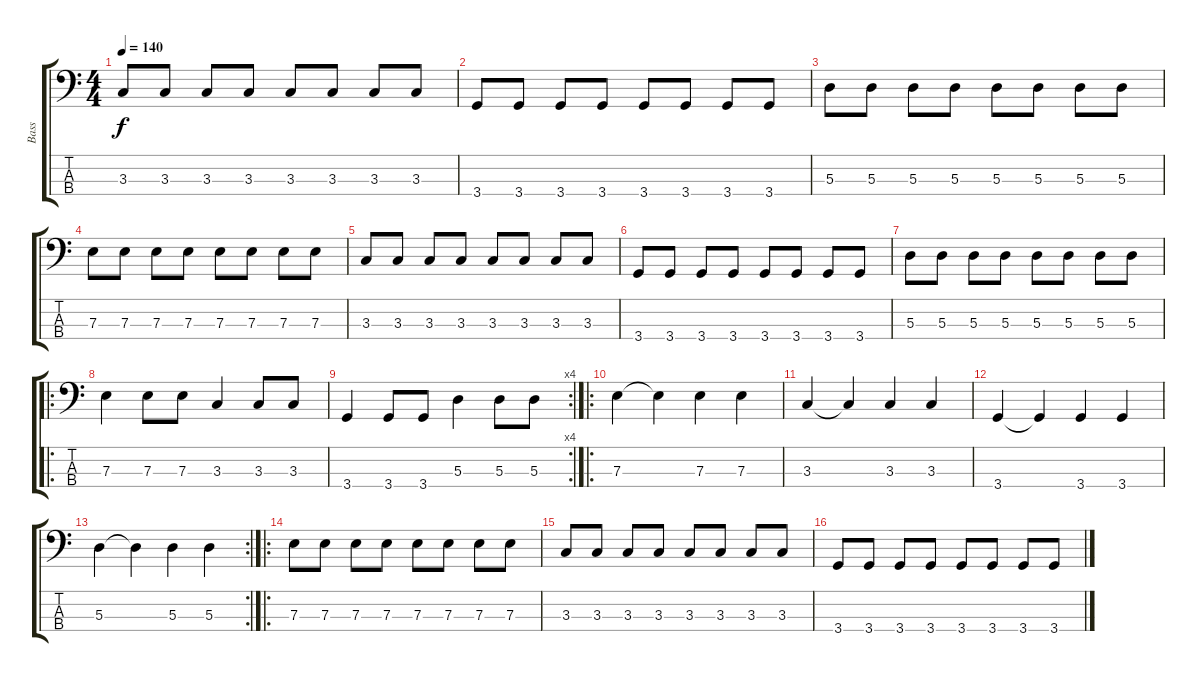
\track ("Bass" "Bass") {instrument electricbassfinger}
\staff {score tabs}
\tuning (G2 D2 A1 E1) {hide}
\ts (4 4)
\tempo 140
\clef f4
\ks c
3.3.8{dy f} 3.3.8 3.3.8 3.3.8 3.3.8 3.3.8 3.3.8 3.3.8 |
3.4.8 3.4.8 3.4.8 3.4.8 3.4.8 3.4.8 3.4.8 3.4.8 |
5.3.8 5.3.8 5.3.8 5.3.8 5.3.8 5.3.8 5.3.8 5.3.8 |
7.3.8 7.3.8 7.3.8 7.3.8 7.3.8 7.3.8 7.3.8 7.3.8 |
3.3.8 3.3.8 3.3.8 3.3.8 3.3.8 3.3.8 3.3.8 3.3.8 |
3.4.8 3.4.8 3.4.8 3.4.8 3.4.8 3.4.8 3.4.8 3.4.8 |
5.3.8 5.3.8 5.3.8 5.3.8 5.3.8 5.3.8 5.3.8 5.3.8 |
\ro
7.3.4 7.3.8 7.3.8 3.3.4 3.3.8 3.3.8 |
\rc 4
3.4.4 3.4.8 3.4.8 5.3.4 5.3.8 5.3.8 |
\ro
7.3.4 7.3{t}.4 7.3.4 7.3.4 |
3.3.4 3.3{t}.4 3.3.4 3.3.4 |
3.4.4 3.4{t}.4 3.4.4 3.4.4 |
\rc 2
5.3.4 5.3{t}.4 5.3.4 5.3.4 |
\ro
7.3.8 7.3.8 7.3.8 7.3.8 7.3.8 7.3.8 7.3.8 7.3.8 |
3.3.8 3.3.8 3.3.8 3.3.8 3.3.8 3.3.8 3.3.8 3.3.8 |
3.4.8 3.4.8 3.4.8 3.4.8 3.4.8 3.4.8 3.4.8 3.4.8
